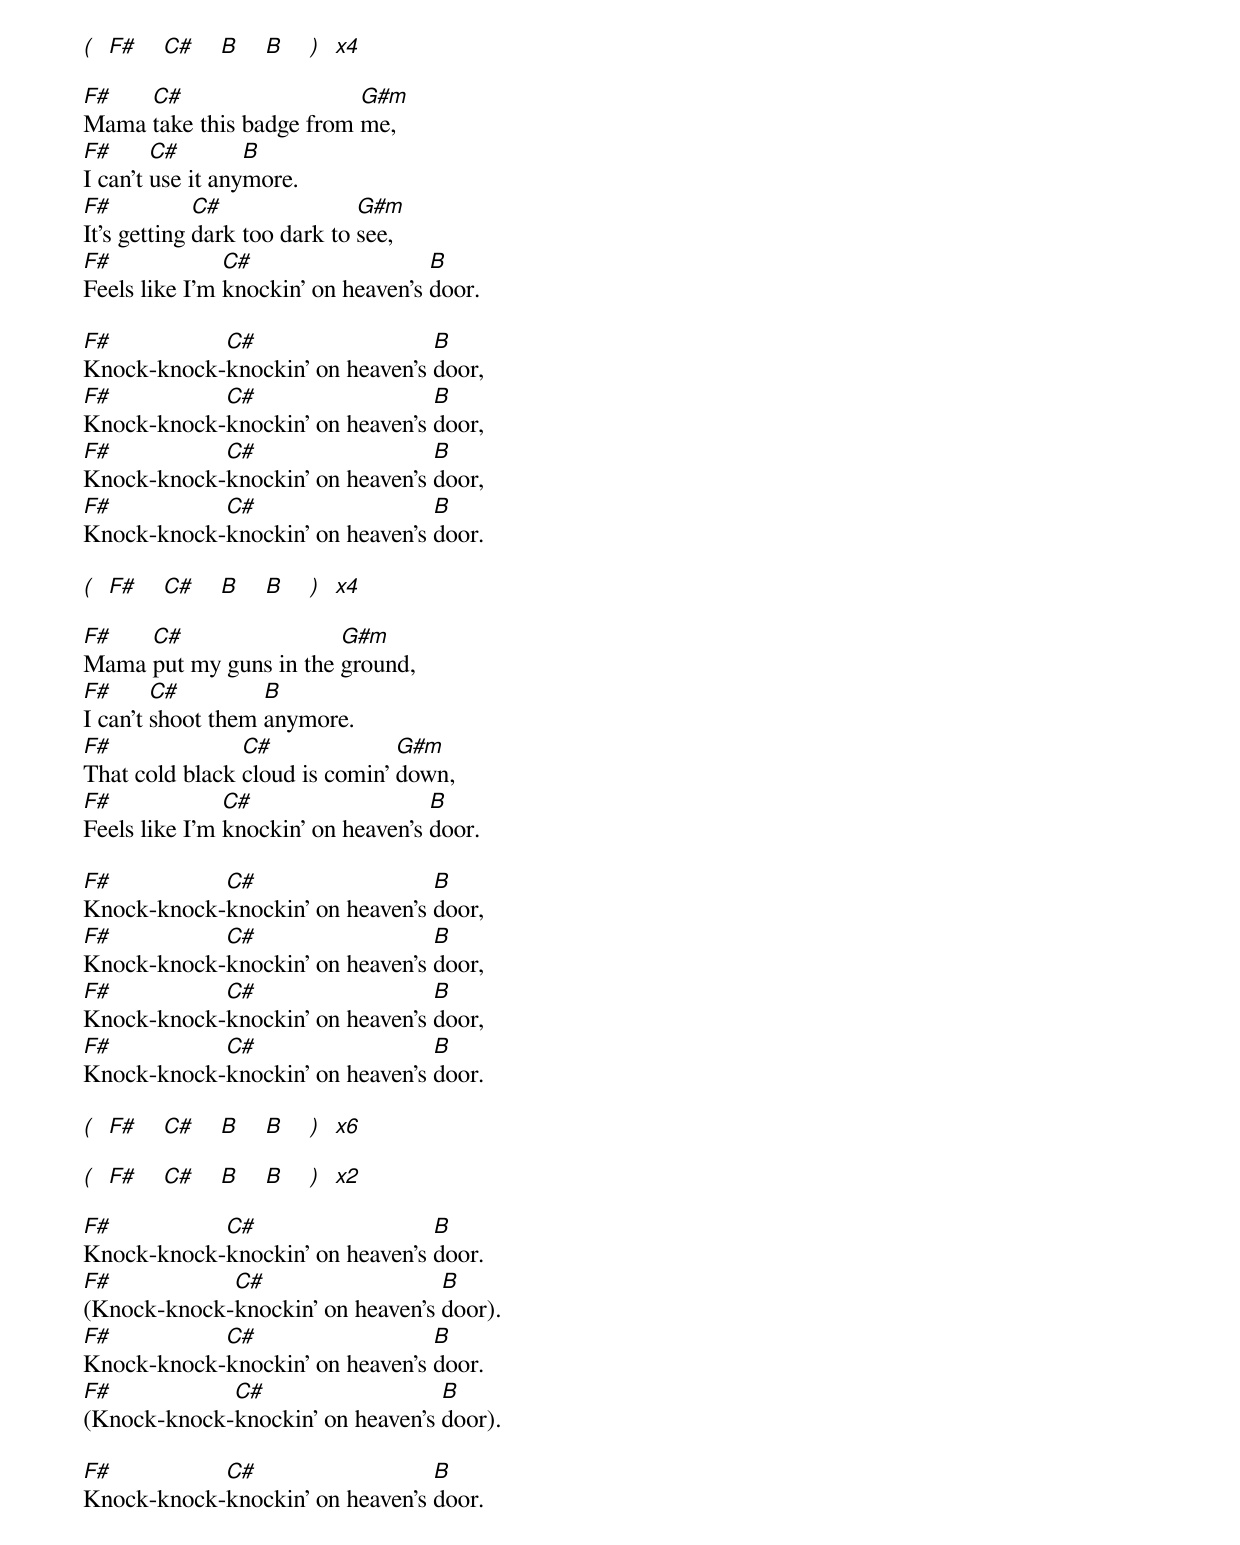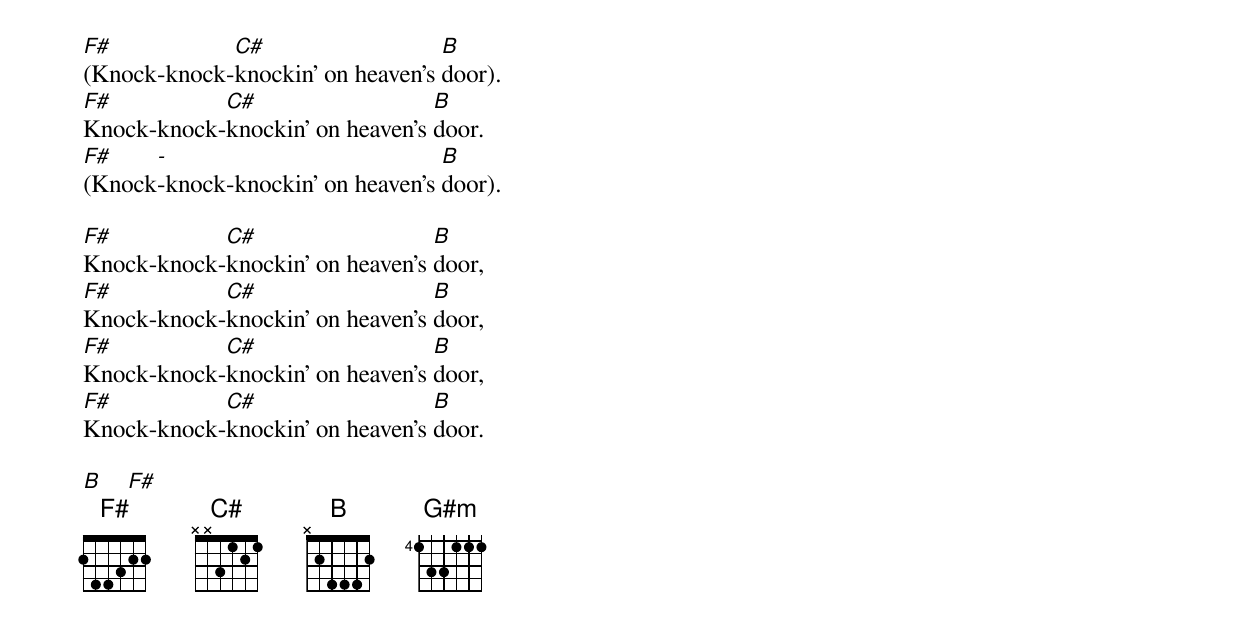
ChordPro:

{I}
[(]  [F#]    [C#]    [B]    [B]    [)]  [x4]

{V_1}
[F#]Mama [C#]take this badge from [G#m]me,
[F#]I can't [C#]use it any[B]more.
[F#]It's getting [C#]dark too dark to [G#m]see,
[F#]Feels like I'm [C#]knockin' on heaven's [B]door.

{C}
[F#]Knock-knock-[C#]knockin' on heaven's [B]door,
[F#]Knock-knock-[C#]knockin' on heaven's [B]door,
[F#]Knock-knock-[C#]knockin' on heaven's [B]door,
[F#]Knock-knock-[C#]knockin' on heaven's [B]door.

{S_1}
[(]  [F#]    [C#]    [B]    [B]    [)]  [x4]

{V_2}
[F#]Mama [C#]put my guns in the [G#m]ground,
[F#]I can't [C#]shoot them [B]anymore.
[F#]That cold black [C#]cloud is comin' [G#m]down,
[F#]Feels like I'm [C#]knockin' on heaven's [B]door.

{C}
[F#]Knock-knock-[C#]knockin' on heaven's [B]door,
[F#]Knock-knock-[C#]knockin' on heaven's [B]door,
[F#]Knock-knock-[C#]knockin' on heaven's [B]door,
[F#]Knock-knock-[C#]knockin' on heaven's [B]door.

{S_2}
[(]  [F#]    [C#]    [B]    [B]    [)]  [x6]

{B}
[(]  [F#]    [C#]    [B]    [B]    [)]  [x2]

{C}
[F#]Knock-knock-[C#]knockin' on heaven's [B]door.
[F#](Knock-knock-[C#]knockin' on heaven's [B]door).
[F#]Knock-knock-[C#]knockin' on heaven's [B]door.
[F#](Knock-knock-[C#]knockin' on heaven's [B]door).

{C}
[F#]Knock-knock-[C#]knockin' on heaven's [B]door.
[F#](Knock-knock-[C#]knockin' on heaven's [B]door).
[F#]Knock-knock-[C#]knockin' on heaven's [B]door.
[F#](Knock[-]-knock-knockin' on heaven's [B]door).

{C}
[F#]Knock-knock-[C#]knockin' on heaven's [B]door,
[F#]Knock-knock-[C#]knockin' on heaven's [B]door,
[F#]Knock-knock-[C#]knockin' on heaven's [B]door,
[F#]Knock-knock-[C#]knockin' on heaven's [B]door.

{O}
[B]    [F#]
